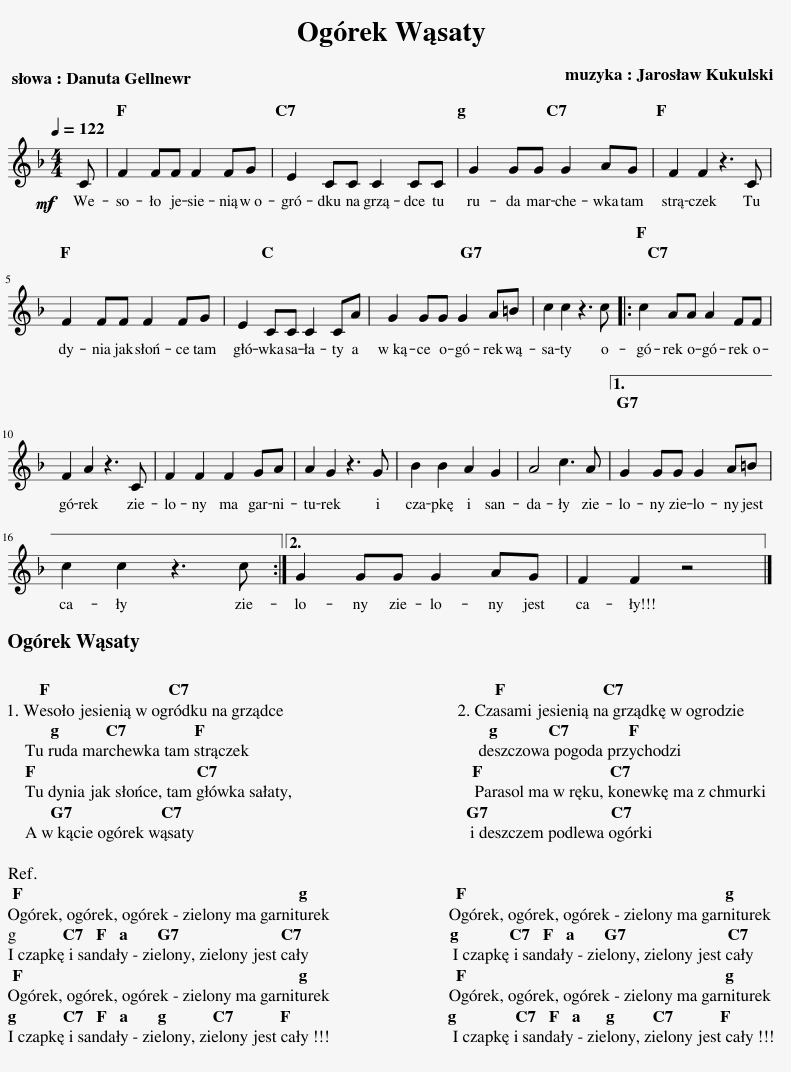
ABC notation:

X:1
L:1/8
Q:1/4=122
M:4/4
I:linebreak $
K:F
V:1 treble
V:1
!mf! C | F2 FF F2 FG | E2 CC C2 CC | G2 GG G2 AG | F2 F2 z3 C |$ %5
 F2 FF F2 FG | E2 CC C2 CA | G2 GG G2 A=B | c2 c2 z3 c |: c2 AA A2 FF |$ %10
 F2 A2 z3 C | F2 F2 F2 GA | A2 G2 z3 G | B2 B2 A2 G2 | A4 c3 A |1 %15
 G2 GG G2 A=B |$ c2 c2 z3 c :|2 G2 GG G2 AG | F2 F2 z4 |] %19
